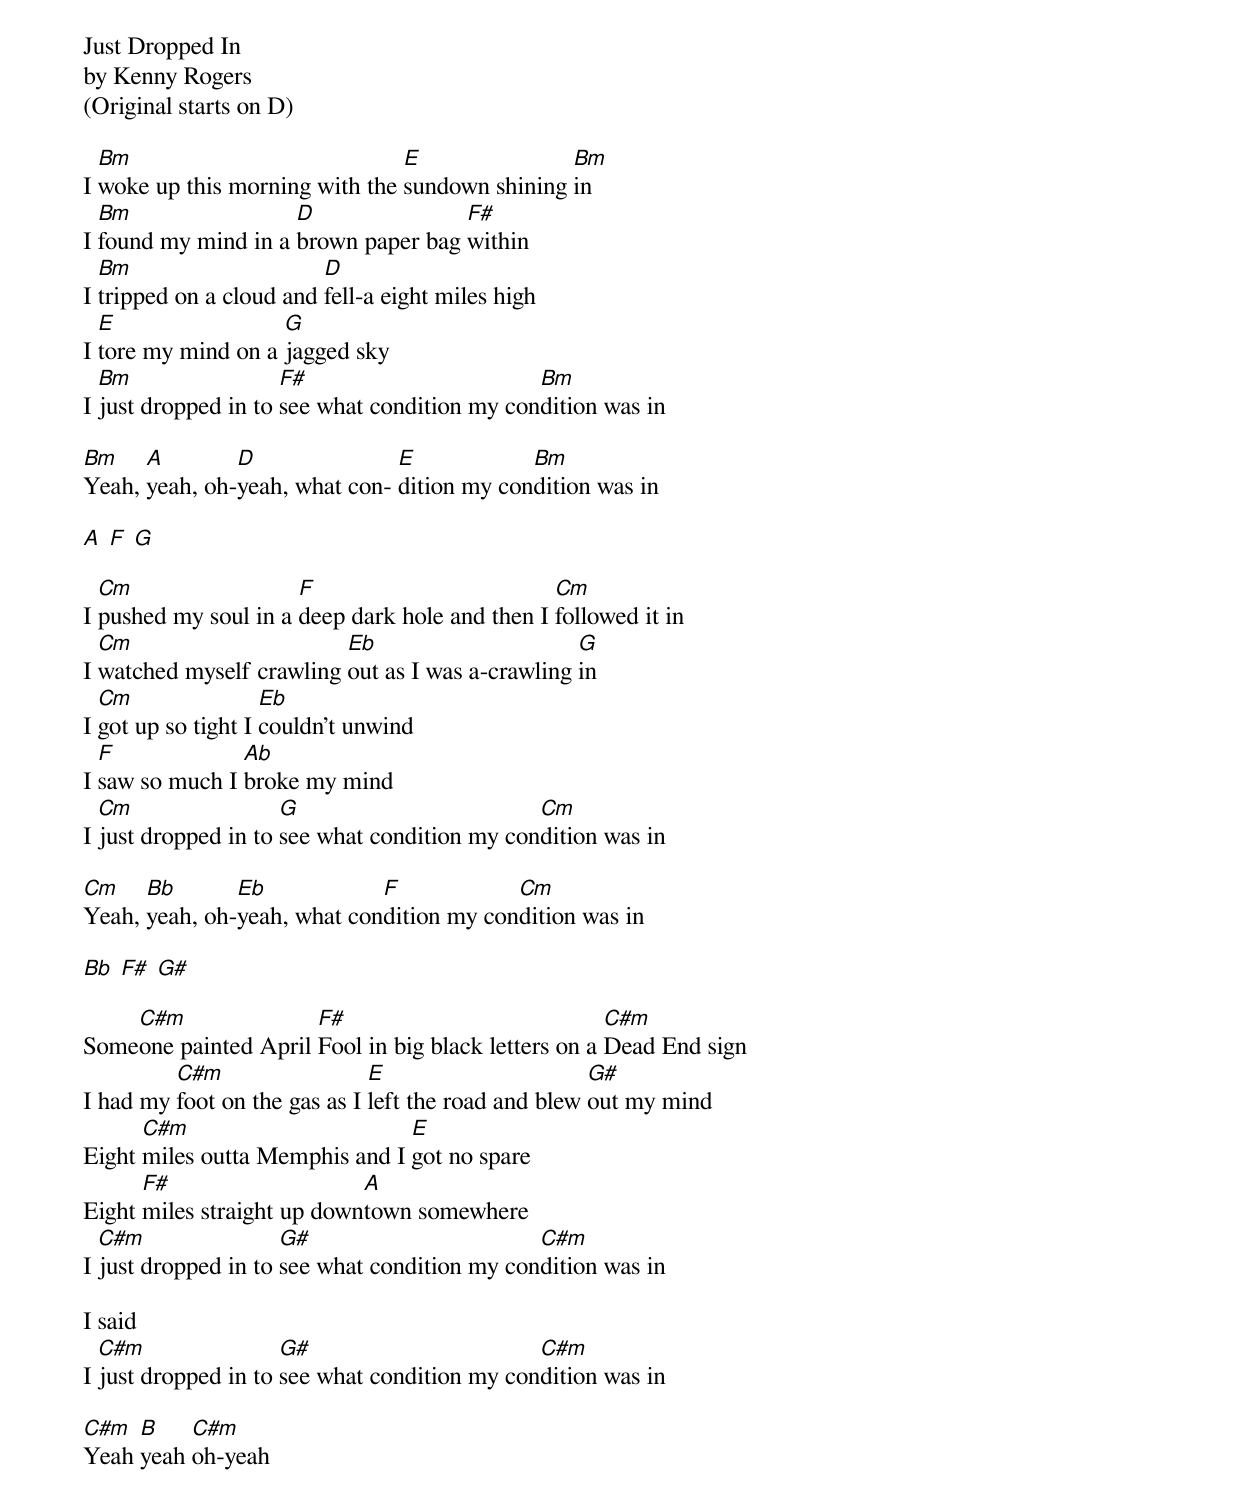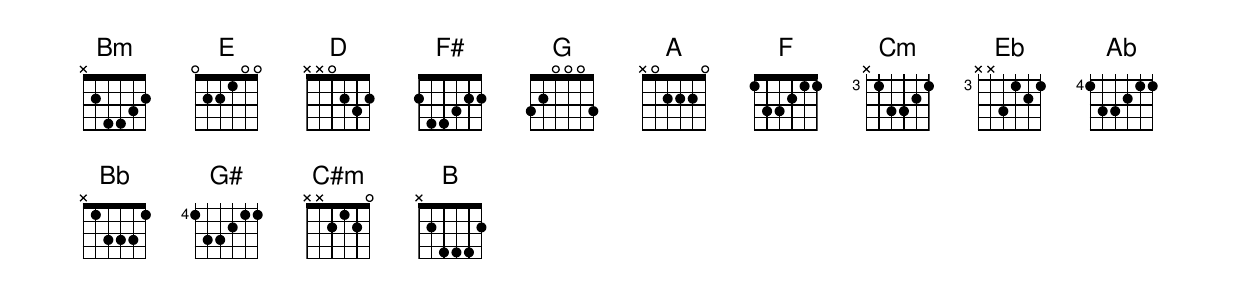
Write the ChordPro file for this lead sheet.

Just Dropped In
by Kenny Rogers
(Original starts on D)

I [Bm]woke up this morning with the [E]sundown shining [Bm]in
I [Bm]found my mind in a [D]brown paper bag [F#]within
I [Bm]tripped on a cloud and [D]fell-a eight miles high
I [E]tore my mind on a [G]jagged sky
I [Bm]just dropped in to [F#]see what condition my con[Bm]dition was in

[Bm]Yeah, [A]yeah, oh-[D]yeah, what con- [E]dition my con[Bm]dition was in

[A] [F] [G]

I [Cm]pushed my soul in a [F]deep dark hole and then I [Cm]followed it in
I [Cm]watched myself crawling [Eb]out as I was a-crawling [G]in
I [Cm]got up so tight I [Eb]couldn't unwind
I [F]saw so much I [Ab]broke my mind
I [Cm]just dropped in to [G]see what condition my con[Cm]dition was in

[Cm]Yeah, [Bb]yeah, oh-[Eb]yeah, what con[F]dition my con[Cm]dition was in

[Bb] [F#] [G#]

Some[C#m]one painted April [F#]Fool in big black letters on a [C#m]Dead End sign
I had my [C#m]foot on the gas as I [E]left the road and blew [G#]out my mind
Eight [C#m]miles outta Memphis and I [E]got no spare
Eight [F#]miles straight up down[A]town somewhere
I [C#m]just dropped in to [G#]see what condition my con[C#m]dition was in

I said
I [C#m]just dropped in to [G#]see what condition my con[C#m]dition was in

[C#m]Yeah [B]yeah [C#m]oh-yeah
